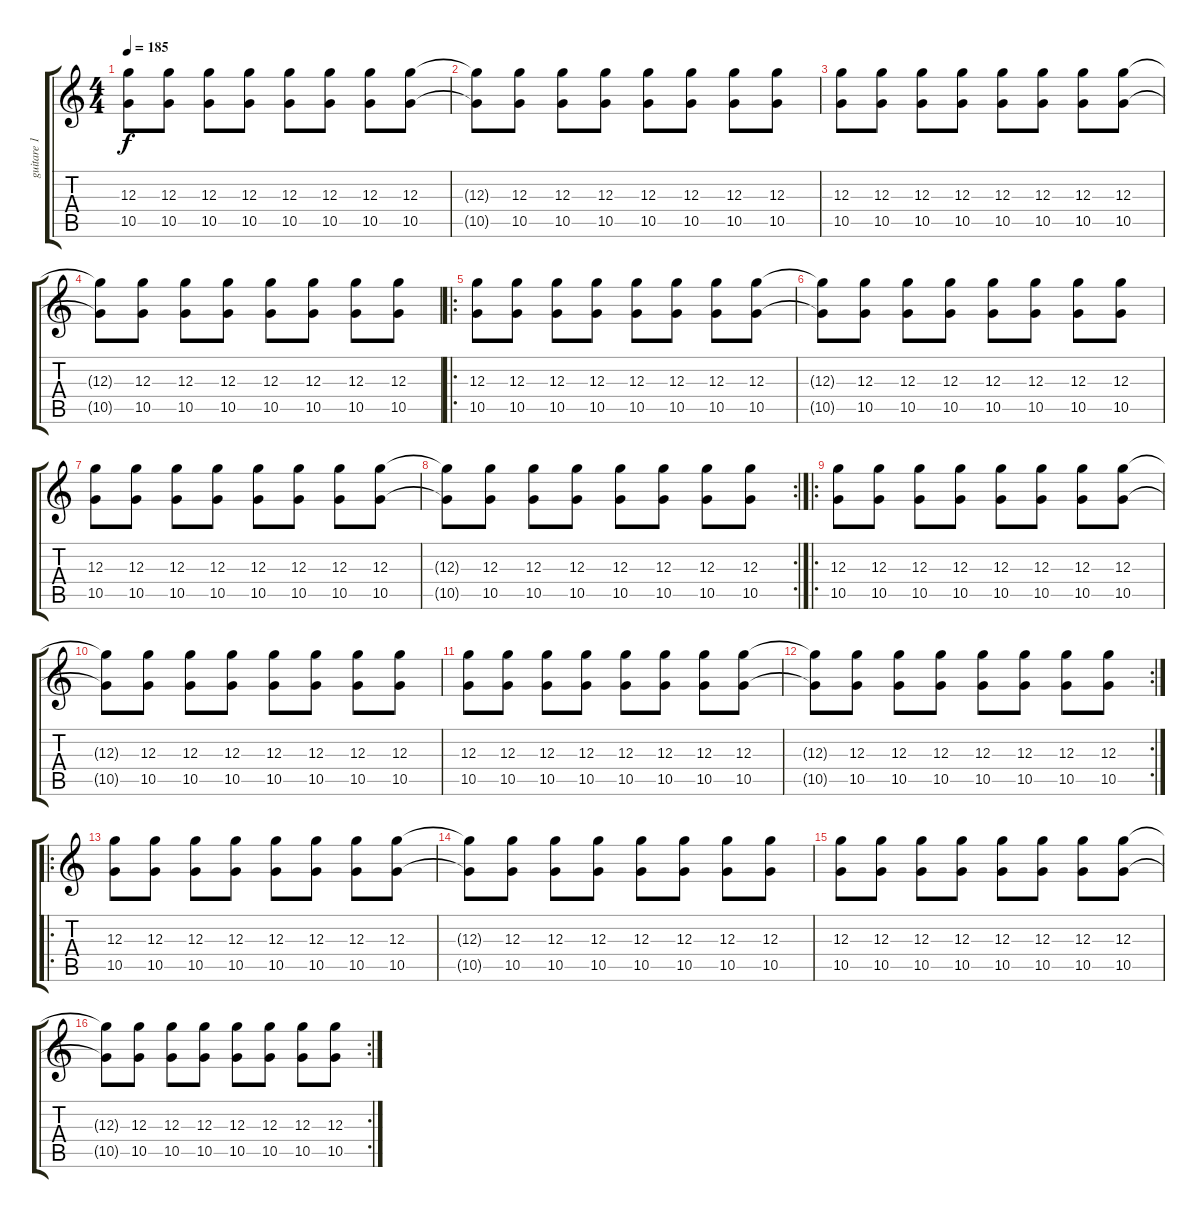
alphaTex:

\track ("guitare 1" "guitare 1") {instrument overdrivenguitar}
\staff {score tabs}
\tuning (E4 B3 G3 D3 A2 E2) {hide}
\ts (4 4)
\tempo 185
\clef g2
\ks c
(12.3 10.5).8{dy f} (12.3 10.5).8 (12.3 10.5).8 (12.3 10.5).8 (12.3 10.5).8 (12.3 10.5).8 (12.3 10.5).8 (12.3 10.5).8 |
(12.3{t} 10.5{t}).8 (12.3 10.5).8 (12.3 10.5).8 (12.3 10.5).8 (12.3 10.5).8 (12.3 10.5).8 (12.3 10.5).8 (12.3 10.5).8 |
(12.3 10.5).8 (12.3 10.5).8 (12.3 10.5).8 (12.3 10.5).8 (12.3 10.5).8 (12.3 10.5).8 (12.3 10.5).8 (12.3 10.5).8 |
(12.3{t} 10.5{t}).8 (12.3 10.5).8 (12.3 10.5).8 (12.3 10.5).8 (12.3 10.5).8 (12.3 10.5).8 (12.3 10.5).8 (12.3 10.5).8 |
\ro
(12.3 10.5).8 (12.3 10.5).8 (12.3 10.5).8 (12.3 10.5).8 (12.3 10.5).8 (12.3 10.5).8 (12.3 10.5).8 (12.3 10.5).8 |
(12.3{t} 10.5{t}).8 (12.3 10.5).8 (12.3 10.5).8 (12.3 10.5).8 (12.3 10.5).8 (12.3 10.5).8 (12.3 10.5).8 (12.3 10.5).8 |
(12.3 10.5).8 (12.3 10.5).8 (12.3 10.5).8 (12.3 10.5).8 (12.3 10.5).8 (12.3 10.5).8 (12.3 10.5).8 (12.3 10.5).8 |
\rc 2
(12.3{t} 10.5{t}).8 (12.3 10.5).8 (12.3 10.5).8 (12.3 10.5).8 (12.3 10.5).8 (12.3 10.5).8 (12.3 10.5).8 (12.3 10.5).8 |
\ro
(12.3 10.5).8 (12.3 10.5).8 (12.3 10.5).8 (12.3 10.5).8 (12.3 10.5).8 (12.3 10.5).8 (12.3 10.5).8 (12.3 10.5).8 |
(12.3{t} 10.5{t}).8 (12.3 10.5).8 (12.3 10.5).8 (12.3 10.5).8 (12.3 10.5).8 (12.3 10.5).8 (12.3 10.5).8 (12.3 10.5).8 |
(12.3 10.5).8 (12.3 10.5).8 (12.3 10.5).8 (12.3 10.5).8 (12.3 10.5).8 (12.3 10.5).8 (12.3 10.5).8 (12.3 10.5).8 |
\rc 2
(12.3{t} 10.5{t}).8 (12.3 10.5).8 (12.3 10.5).8 (12.3 10.5).8 (12.3 10.5).8 (12.3 10.5).8 (12.3 10.5).8 (12.3 10.5).8 |
\ro
(12.3 10.5).8 (12.3 10.5).8 (12.3 10.5).8 (12.3 10.5).8 (12.3 10.5).8 (12.3 10.5).8 (12.3 10.5).8 (12.3 10.5).8 |
(12.3{t} 10.5{t}).8 (12.3 10.5).8 (12.3 10.5).8 (12.3 10.5).8 (12.3 10.5).8 (12.3 10.5).8 (12.3 10.5).8 (12.3 10.5).8 |
(12.3 10.5).8 (12.3 10.5).8 (12.3 10.5).8 (12.3 10.5).8 (12.3 10.5).8 (12.3 10.5).8 (12.3 10.5).8 (12.3 10.5).8 |
\rc 2
(12.3{t} 10.5{t}).8 (12.3 10.5).8 (12.3 10.5).8 (12.3 10.5).8 (12.3 10.5).8 (12.3 10.5).8 (12.3 10.5).8 (12.3 10.5).8
